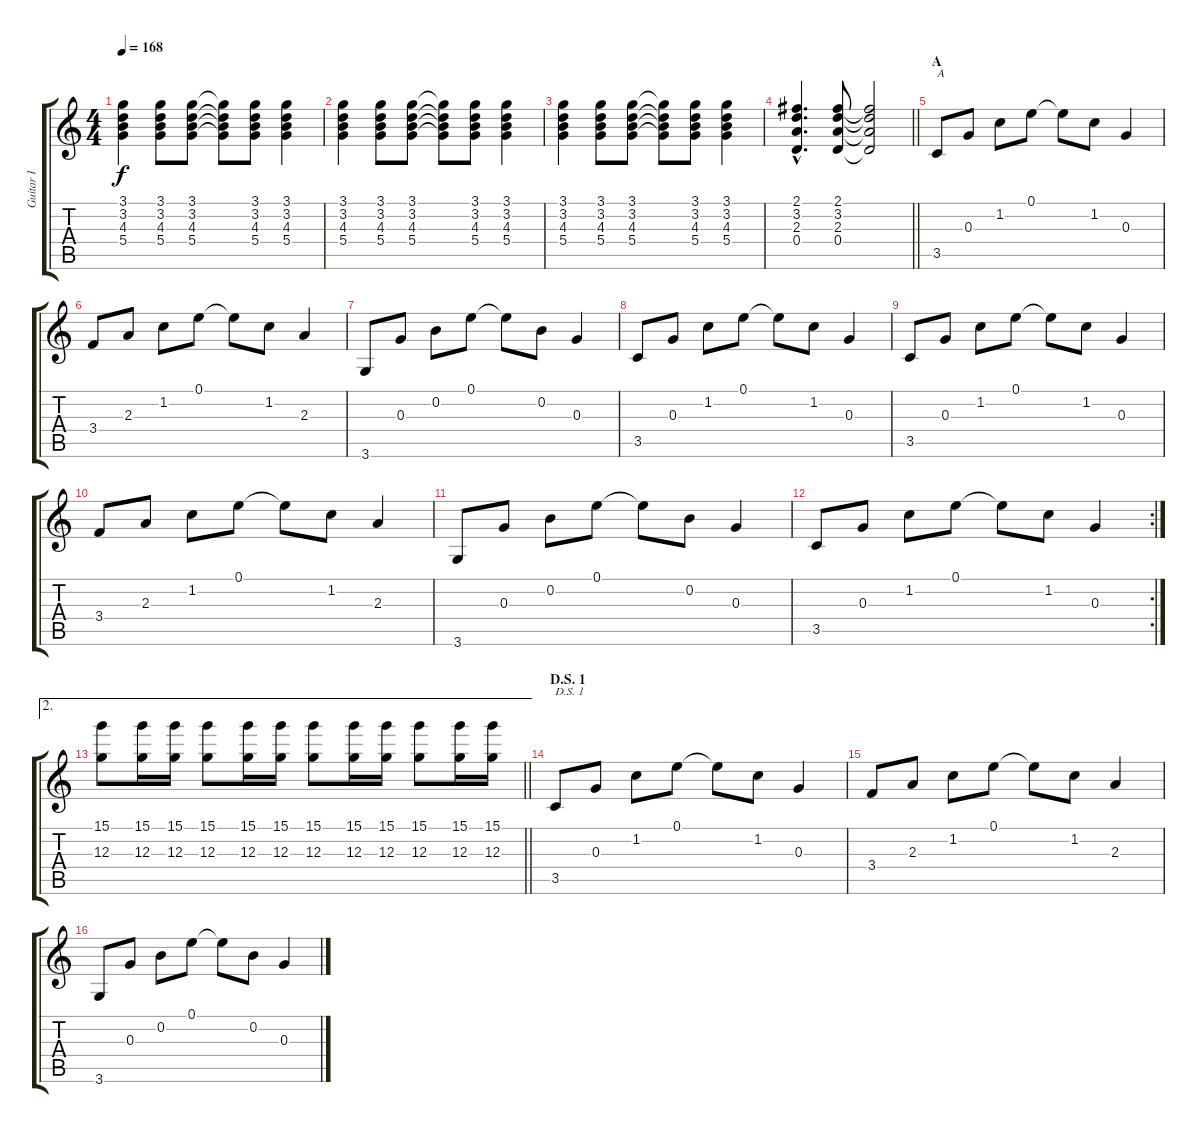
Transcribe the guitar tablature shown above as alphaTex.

\track ("Guitar I" "Guitar I") {instrument overdrivenguitar}
\staff {score tabs}
\tuning (E4 B3 G3 D3 A2 E2) {hide}
\ts (4 4)
\tempo 168
\clef g2
\ks c
(3.1 3.2 4.3 5.4).4{dy f} (3.1 3.2 4.3 5.4).8 (3.1 3.2 4.3 5.4).8 (3.1{t} 3.2{t} 4.3{t} 5.4{t}).8 (3.1 3.2 4.3 5.4).8 (3.1 3.2 4.3 5.4).4 |
(3.1 3.2 4.3 5.4).4 (3.1 3.2 4.3 5.4).8 (3.1 3.2 4.3 5.4).8 (3.1{t} 3.2{t} 4.3{t} 5.4{t}).8 (3.1 3.2 4.3 5.4).8 (3.1 3.2 4.3 5.4).4 |
(3.1 3.2 4.3 5.4).4 (3.1 3.2 4.3 5.4).8 (3.1 3.2 4.3 5.4).8 (3.1{t} 3.2{t} 4.3{t} 5.4{t}).8 (3.1 3.2 4.3 5.4).8 (3.1 3.2 4.3 5.4).4 |
\barLineRight lightlight
(2.1{hac} 3.2{hac} 2.3{hac} 0.4{hac}).4{d} (2.1 3.2 2.3 0.4).8 (2.1{t} 3.2{t} 2.3{t} 0.4{t}).2 |
\section ("" "A")
3.5.8{txt "A"} 0.3.8 1.2.8 0.1.8 0.1{t}.8 1.2.8 0.3.4 |
3.4.8 2.3.8 1.2.8 0.1.8 0.1{t}.8 1.2.8 2.3.4 |
3.6.8 0.3.8 0.2.8 0.1.8 0.1{t}.8 0.2.8 0.3.4 |
3.5.8 0.3.8 1.2.8 0.1.8 0.1{t}.8 1.2.8 0.3.4 |
3.5.8 0.3.8 1.2.8 0.1.8 0.1{t}.8 1.2.8 0.3.4 |
3.4.8 2.3.8 1.2.8 0.1.8 0.1{t}.8 1.2.8 2.3.4 |
3.6.8 0.3.8 0.2.8 0.1.8 0.1{t}.8 0.2.8 0.3.4 |
\rc 2
3.5.8 0.3.8 1.2.8 0.1.8 0.1{t}.8 1.2.8 0.3.4 |
\ae 2
\barLineRight lightlight
(15.1 12.3).8 (15.1 12.3).16 (15.1 12.3).16 (15.1 12.3).8 (15.1 12.3).16 (15.1 12.3).16 (15.1 12.3).8 (15.1 12.3).16 (15.1 12.3).16 (15.1 12.3).8 (15.1 12.3).16 (15.1 12.3).16 |
\section ("" "D.S. 1")
3.5.8{txt "D.S. 1"} 0.3.8 1.2.8 0.1.8 0.1{t}.8 1.2.8 0.3.4 |
3.4.8 2.3.8 1.2.8 0.1.8 0.1{t}.8 1.2.8 2.3.4 |
3.6.8 0.3.8 0.2.8 0.1.8 0.1{t}.8 0.2.8 0.3.4
